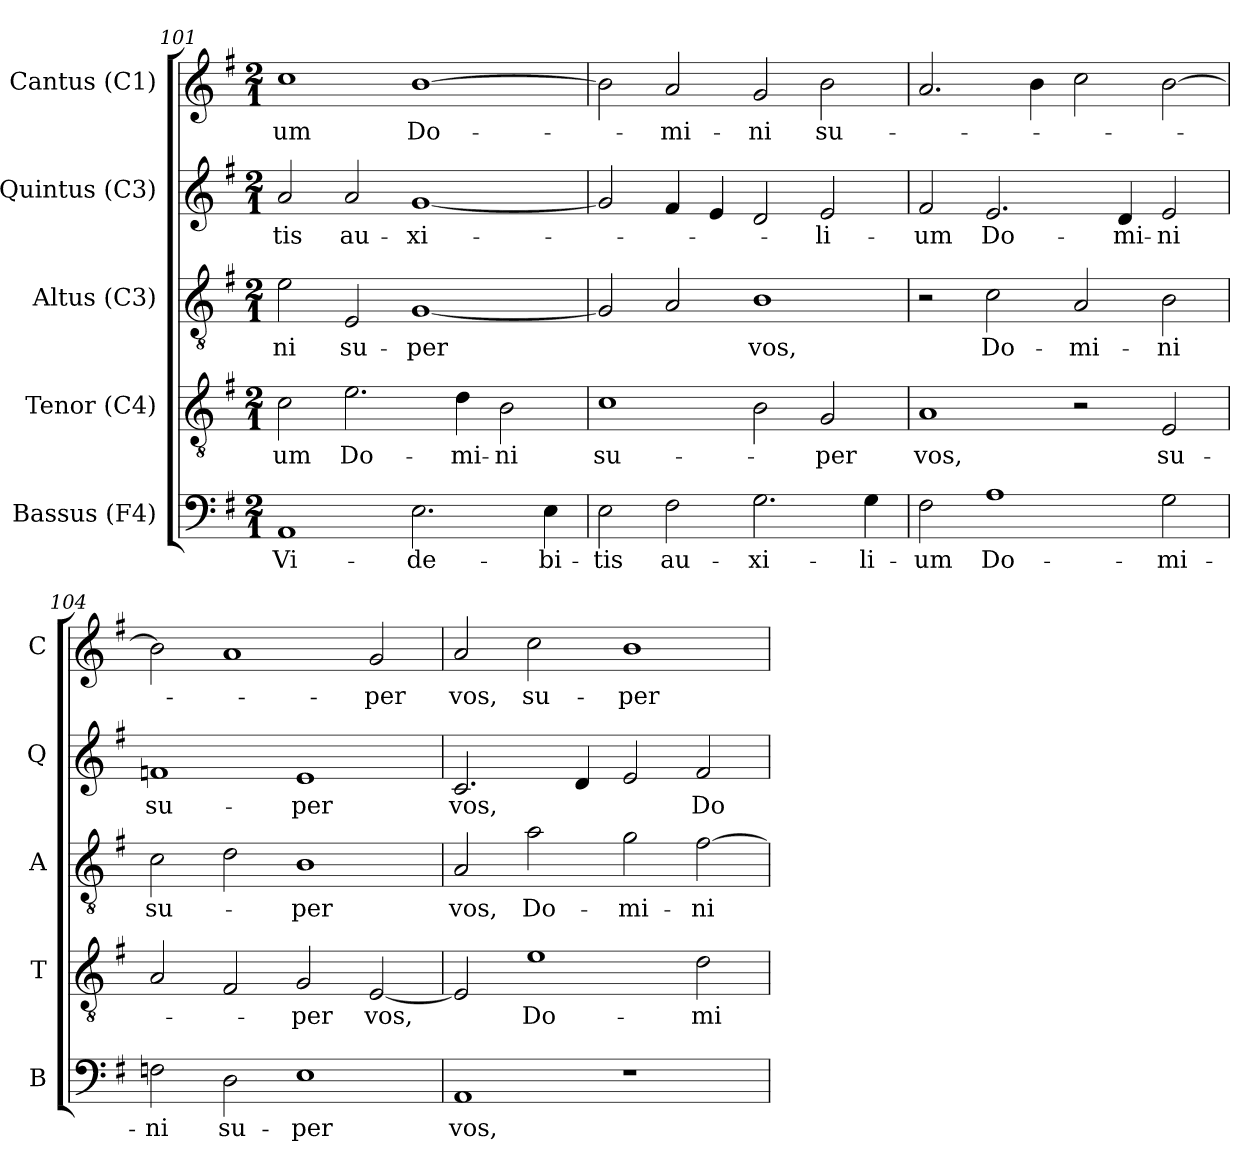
**kern	**text	**kern	**text	**kern	**text	**kern	**text	**kern	**text
*part5	*part5	*part4	*part4	*part3	*part3	*part2	*part2	*part1	*part1
*staff5	*staff5	*staff4	*staff4	*staff3	*staff3	*staff2	*staff2	*staff1	*staff1
*I"Bassus (F4)	*	*I"Tenor (C4)	*	*I"Altus (C3)	*	*I"Quintus (C3)	*	*I"Cantus (C1)	*
*I'B	*	*I'T	*	*I'A	*	*I'Q	*	*I'C	*
*clefF4	*	*clefGv2	*	*clefGv2	*	*clefG2	*	*clefG2	*
*k[f#]	*	*k[f#]	*	*k[f#]	*	*k[f#]	*	*k[f#]	*
*G:	*	*G:	*	*G:	*	*G:	*	*G:	*
*M2/1	*	*M2/1	*	*M2/1	*	*M2/1	*	*M2/1	*
=101	=101	=101	=101	=101	=101	=101	=101	=101	=101
!	!LO:LY:b:color=#000000	!	!	!	!	!	!	!	!
!	!	!	!LO:LY:b:color=#000000	!	!	!	!	!	!
!	!	!	!	!	!LO:LY:b:color=#000000	!	!	!	!
!	!	!	!	!	!	!	!LO:LY:b:color=#000000	!	!
!	!	!	!	!	!	!	!	!	!LO:LY:b:color=#000000
1AAi	Vi-	2ci\	-um	2ei\	-ni	2ai/	-tis	1cci	-um
!	!	!	!LO:LY:b:color=#000000	!	!	!	!	!	!
!	!	!	!	!	!LO:LY:b:color=#000000	!	!	!	!
!	!	!	!	!	!	!	!LO:LY:b:color=#000000	!	!
.	.	2.ei\	Do-	2Ei/	su-	2ai/	au-	.	.
!	!LO:LY:b:color=#000000	!	!	!	!	!	!	!	!
!	!	!	!	!	!LO:LY:b:color=#000000	!	!	!	!
!	!	!	!	!	!	!	!LO:LY:b:color=#000000	!	!
!	!	!	!	!	!	!	!	!	!LO:LY:b:color=#000000
2.Ei\	-de-	.	.	[1Gi	-per	[1gi	-xi-	[1bi	Do-
!	!	!	!LO:LY:b:color=#000000	!	!	!	!	!	!
.	.	4di\	-mi-	.	.	.	.	.	.
!	!	!	!LO:LY:b:color=#000000	!	!	!	!	!	!
.	.	2Bi\	-ni	.	.	.	.	.	.
!	!LO:LY:b:color=#000000	!	!	!	!	!	!	!	!
4Ei\	-bi-	.	.	.	.	.	.	.	.
=102	=102	=102	=102	=102	=102	=102	=102	=102	=102
!	!LO:LY:b:color=#000000	!	!	!	!	!	!	!	!
!	!	!	!LO:LY:b:color=#000000	!	!	!	!	!	!
2Ei\	-tis	1ci	su-	2Gi/]	.	2gi/]	.	2bi\]	.
!	!LO:LY:b:color=#000000	!	!	!	!	!	!	!	!
!	!	!	!	!	!	!	!	!	!LO:LY:b:color=#000000
2F#i\	au-	.	.	2Ai/	.	4f#i/	.	2ai/	-mi-
.	.	.	.	.	.	4ei/	.	.	.
!	!LO:LY:b:color=#000000	!	!	!	!	!	!	!	!
!	!	!	!	!	!LO:LY:b:color=#000000	!	!	!	!
!	!	!	!	!	!	!	!	!	!LO:LY:b:color=#000000
2.Gi\	-xi-	2Bi\	.	1Bi	vos,	2di/	.	2gi/	-ni
!	!	!	!LO:LY:b:color=#000000	!	!	!	!	!	!
!	!	!	!	!	!	!	!LO:LY:b:color=#000000	!	!
!	!	!	!	!	!	!	!	!	!LO:LY:b:color=#000000
.	.	2Gi/	-per	.	.	2ei/	-li-	2bi\	su-
!	!LO:LY:b:color=#000000	!	!	!	!	!	!	!	!
4Gi\	-li-	.	.	.	.	.	.	.	.
=103	=103	=103	=103	=103	=103	=103	=103	=103	=103
!	!LO:LY:b:color=#000000	!	!	!	!	!	!	!	!
!	!	!	!LO:LY:b:color=#000000	!	!	!	!	!	!
!	!	!	!	!	!	!	!LO:LY:b:color=#000000	!	!
2F#i\	-um	1Ai	vos,	2r	.	2f#i/	-um	2.ai/	.
!	!LO:LY:b:color=#000000	!	!	!	!	!	!	!	!
!	!	!	!	!	!LO:LY:b:color=#000000	!	!	!	!
!	!	!	!	!	!	!	!LO:LY:b:color=#000000	!	!
1Ai	Do-	.	.	2ci\	Do-	2.ei/	Do-	.	.
.	.	.	.	.	.	.	.	4bi\	.
!	!	!	!	!	!LO:LY:b:color=#000000	!	!	!	!
.	.	2r	.	2Ai/	-mi-	.	.	2cci\	.
!	!	!	!	!	!	!	!LO:LY:b:color=#000000	!	!
.	.	.	.	.	.	4di/	-mi-	.	.
!	!LO:LY:b:color=#000000	!	!	!	!	!	!	!	!
!	!	!	!LO:LY:b:color=#000000	!	!	!	!	!	!
!	!	!	!	!	!LO:LY:b:color=#000000	!	!	!	!
!	!	!	!	!	!	!	!LO:LY:b:color=#000000	!	!
2Gi\	-mi-	2Ei/	su-	2Bi\	-ni	2ei/	-ni	[2bi\	.
=104	=104	=104	=104	=104	=104	=104	=104	=104	=104
!	!LO:LY:b:color=#000000	!	!	!	!	!	!	!	!
!	!	!	!	!	!LO:LY:b:color=#000000	!	!	!	!
!	!	!	!	!	!	!	!LO:LY:b:color=#000000	!	!
2Fni\	-ni	2Ai/	.	2ci\	su-	1fni	su-	2bi\]	.
!	!LO:LY:b:color=#000000	!	!	!	!	!	!	!	!
2Di\	su-	2F#i/	.	2di\	.	.	.	1ai	.
!	!LO:LY:b:color=#000000	!	!	!	!	!	!	!	!
!	!	!	!LO:LY:b:color=#000000	!	!	!	!	!	!
!	!	!	!	!	!LO:LY:b:color=#000000	!	!	!	!
!	!	!	!	!	!	!	!LO:LY:b:color=#000000	!	!
1Ei	-per	2Gi/	-per	1Bi	-per	1ei	-per	.	.
!	!	!	!LO:LY:b:color=#000000	!	!	!	!	!	!
!	!	!	!	!	!	!	!	!	!LO:LY:b:color=#000000
.	.	[2Ei/	vos,	.	.	.	.	2gi/	-per
!!LO:PB:g=z
=105	=105	=105	=105	=105	=105	=105	=105	=105	=105
!	!LO:LY:b:color=#000000	!	!	!	!	!	!	!	!
!	!	!	!	!	!LO:LY:b:color=#000000	!	!	!	!
!	!	!	!	!	!	!	!LO:LY:b:color=#000000	!	!
!	!	!	!	!	!	!	!	!	!LO:LY:b:color=#000000
1AAi	vos,	2Ei/]	.	2Ai/	vos,	2.ci/	vos,	2ai/	vos,
!	!	!	!LO:LY:b:color=#000000	!	!	!	!	!	!
!	!	!	!	!	!LO:LY:b:color=#000000	!	!	!	!
!	!	!	!	!	!	!	!	!	!LO:LY:b:color=#000000
.	.	1ei	Do-	2ai\	Do-	.	.	2cci\	su-
.	.	.	.	.	.	4di/	.	.	.
!	!	!	!	!	!LO:LY:b:color=#000000	!	!	!	!
!	!	!	!	!	!	!	!	!	!LO:LY:b:color=#000000
1r	.	.	.	2gi\	-mi-	2ei/	.	1bi	-per
!	!	!	!LO:LY:b:color=#000000	!	!	!	!	!	!
!	!	!	!	!	!LO:LY:b:color=#000000	!	!	!	!
!	!	!	!	!	!	!	!LO:LY:b:color=#000000	!	!
.	.	2di\	-mi-	[2f#i\	-ni	2f#i/	Do-	.	.
=	=	=	=	=	=	=	=	=	=
*-	*-	*-	*-	*-	*-	*-	*-	*-	*-
